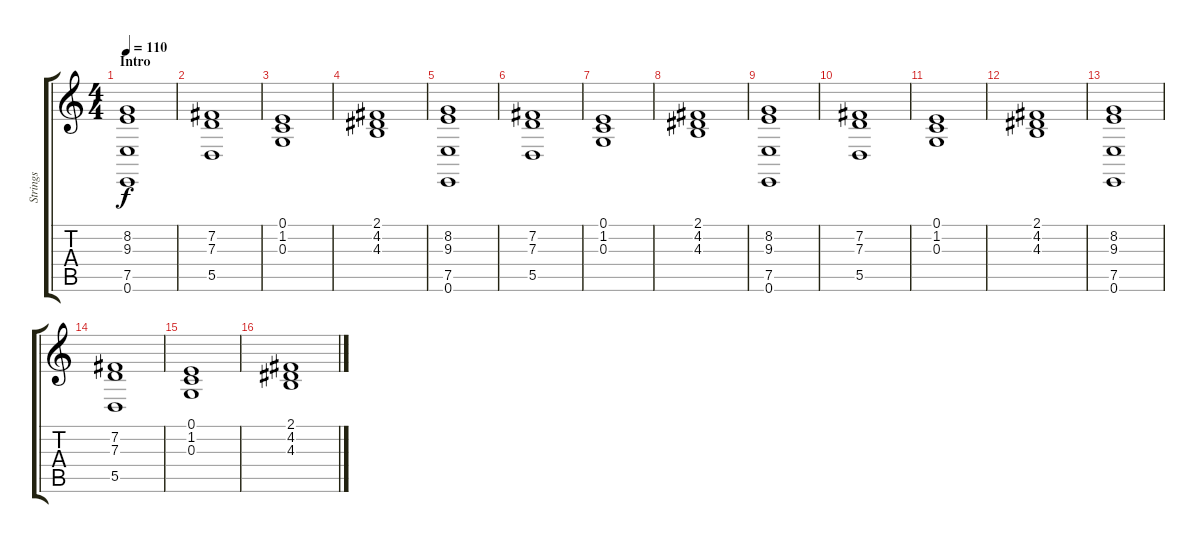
\track ("Strings" "Strings") {instrument synthstrings2}
\staff {score tabs}
\tuning (E4 B3 G3 D3 A2 E2) {hide}
\ts (4 4)
\section ("" "Intro")
\tempo 110
\clef g2
\ks c
(8.2 9.3 7.5 0.6).1{dy f instrument synthstrings2} |
(7.2 7.3 5.5).1 |
(0.1 1.2 0.3).1 |
(2.1 4.2 4.3).1 |
(8.2 9.3 7.5 0.6).1 |
(7.2 7.3 5.5).1 |
(0.1 1.2 0.3).1 |
(2.1 4.2 4.3).1 |
(8.2 9.3 7.5 0.6).1 |
(7.2 7.3 5.5).1 |
(0.1 1.2 0.3).1 |
(2.1 4.2 4.3).1 |
(8.2 9.3 7.5 0.6).1 |
(7.2 7.3 5.5).1 |
(0.1 1.2 0.3).1 |
(2.1 4.2 4.3).1
